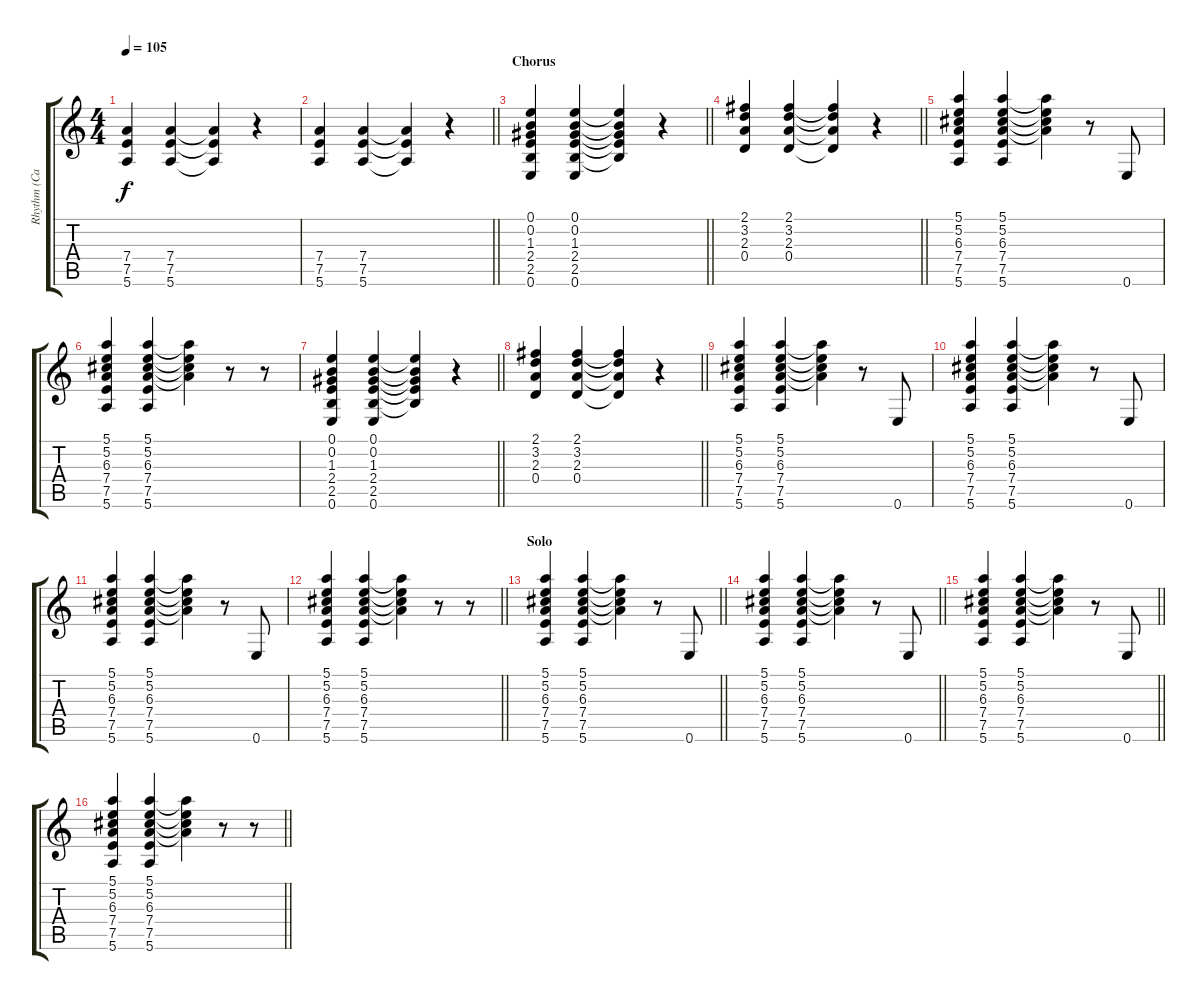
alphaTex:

\track ("Rhythm (Caleb)" "Rhythm (Ca") {instrument electricguitarjazz}
\staff {score tabs}
\tuning (E4 B3 G3 D3 A2 E2) {hide}
\ts (4 4)
\tempo 105
\clef g2
\ks c
(7.4 7.5 5.6).4{dy f} (7.4 7.5 5.6).4 (7.4{t} 7.5{t} 5.6{t}).4 r.4 |
\barLineRight lightlight
(7.4 7.5 5.6).4 (7.4 7.5 5.6).4 (7.4{t} 7.5{t} 5.6{t}).4 r.4 |
\section ("" "Chorus")
\barLineRight lightlight
(0.1 0.2 1.3 2.4 2.5 0.6).4 (0.1 0.2 1.3 2.4 2.5 0.6).4 (0.1{t} 0.2{t} 1.3{t} 2.4{t} 2.5{t}).4 r.4 |
\barLineRight lightlight
(2.1 3.2 2.3 0.4).4 (2.1 3.2 2.3 0.4).4 (2.1{t} 3.2{t} 2.3{t} 0.4{t}).4 r.4 |
(5.1 5.2 6.3 7.4 7.5 5.6).4 (5.1 5.2 6.3 7.4 7.5 5.6).4 (5.1{t} 5.2{t} 6.3{t} 7.4{t}).4 r.8 0.6.8 |
(5.1 5.2 6.3 7.4 7.5 5.6).4 (5.1 5.2 6.3 7.4 7.5 5.6).4 (5.1{t} 5.2{t} 6.3{t} 7.4{t}).4 r.8 r.8 |
\barLineRight lightlight
(0.1 0.2 1.3 2.4 2.5 0.6).4 (0.1 0.2 1.3 2.4 2.5 0.6).4 (0.1{t} 0.2{t} 1.3{t} 2.4{t} 2.5{t}).4 r.4 |
\barLineRight lightlight
(2.1 3.2 2.3 0.4).4 (2.1 3.2 2.3 0.4).4 (2.1{t} 3.2{t} 2.3{t} 0.4{t}).4 r.4 |
(5.1 5.2 6.3 7.4 7.5 5.6).4 (5.1 5.2 6.3 7.4 7.5 5.6).4 (5.1{t} 5.2{t} 6.3{t} 7.4{t}).4 r.8 0.6.8 |
(5.1 5.2 6.3 7.4 7.5 5.6).4 (5.1 5.2 6.3 7.4 7.5 5.6).4 (5.1{t} 5.2{t} 6.3{t} 7.4{t}).4 r.8 0.6.8 |
(5.1 5.2 6.3 7.4 7.5 5.6).4 (5.1 5.2 6.3 7.4 7.5 5.6).4 (5.1{t} 5.2{t} 6.3{t} 7.4{t}).4 r.8 0.6.8 |
\barLineRight lightlight
(5.1 5.2 6.3 7.4 7.5 5.6).4 (5.1 5.2 6.3 7.4 7.5 5.6).4 (5.1{t} 5.2{t} 6.3{t} 7.4{t}).4 r.8 r.8 |
\section ("" "Solo")
\barLineRight lightlight
(5.1 5.2 6.3 7.4 7.5 5.6).4 (5.1 5.2 6.3 7.4 7.5 5.6).4 (5.1{t} 5.2{t} 6.3{t} 7.4{t}).4 r.8 0.6.8 |
\barLineRight lightlight
(5.1 5.2 6.3 7.4 7.5 5.6).4 (5.1 5.2 6.3 7.4 7.5 5.6).4 (5.1{t} 5.2{t} 6.3{t} 7.4{t}).4 r.8 0.6.8 |
\barLineRight lightlight
(5.1 5.2 6.3 7.4 7.5 5.6).4 (5.1 5.2 6.3 7.4 7.5 5.6).4 (5.1{t} 5.2{t} 6.3{t} 7.4{t}).4 r.8 0.6.8 |
\barLineRight lightlight
(5.1 5.2 6.3 7.4 7.5 5.6).4 (5.1 5.2 6.3 7.4 7.5 5.6).4 (5.1{t} 5.2{t} 6.3{t} 7.4{t}).4 r.8 r.8
